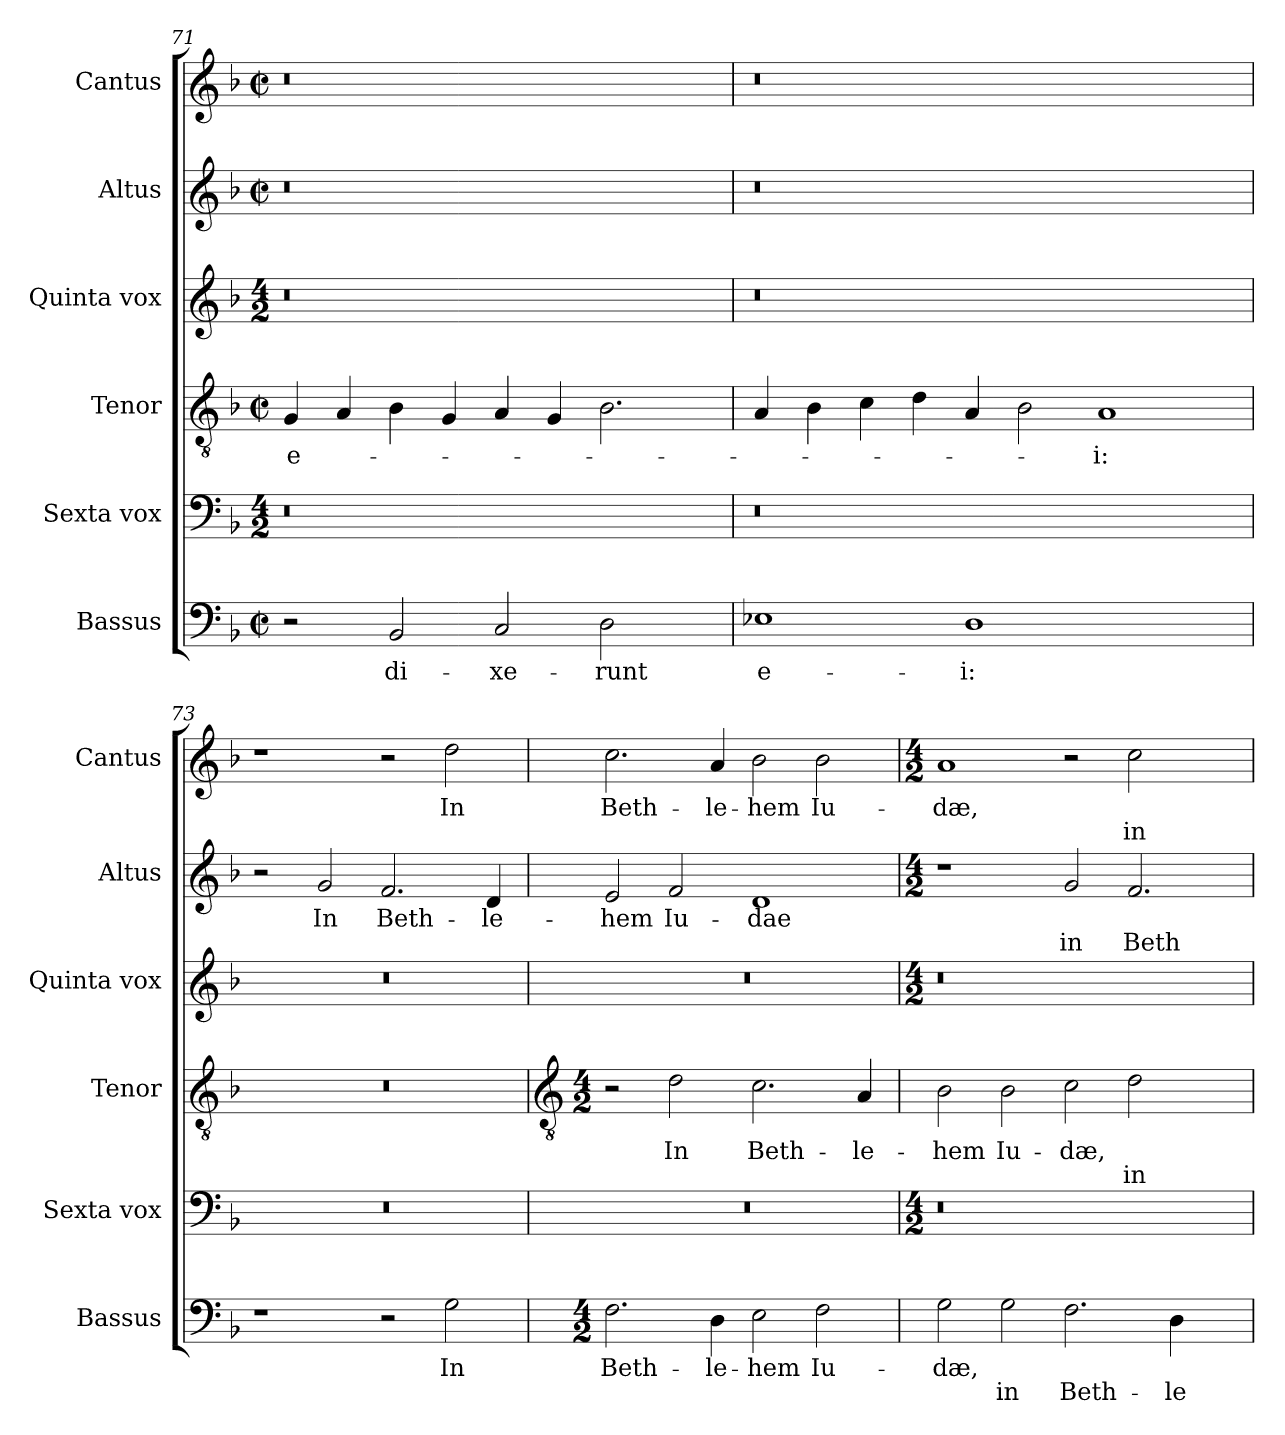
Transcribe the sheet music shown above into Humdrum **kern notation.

**kern	**text	**text	**kern	**kern	**text	**text	**kern	**kern	**text	**text	**kern	**text	**text
*part6	*part6	*part6	*part5	*part4	*part4	*part4	*part3	*part2	*part2	*part2	*part1	*part1	*part1
*staff6	*staff6	*staff6	*staff5	*staff4	*staff4	*staff4	*staff3	*staff2	*staff2	*staff2	*staff1	*staff1	*staff1
*I"Bassus	*	*	*I"Sexta vox	*I"Tenor	*	*	*I"Quinta vox	*I"Altus	*	*	*I"Cantus	*	*
*I'Bassus	*	*	*I'Sexta vox	*I'Tenor	*	*	*I'Quinta vox	*I'Altus	*	*	*I'Cantus	*	*
*clefF4	*	*	*clefF4	*clefGv2	*	*	*clefG2	*clefG2	*	*	*clefG2	*	*
*k[b-]	*	*	*k[b-]	*k[b-]	*	*	*k[b-]	*k[b-]	*	*	*k[b-]	*	*
*F:	*	*	*F:	*F:	*	*	*F:	*F:	*	*	*F:	*	*
*M4/2	*	*	*M4/2	*M4/2	*	*	*M4/2	*M4/2	*	*	*M4/2	*	*
*met(c|)	*	*	*	*met(c|)	*	*	*	*met(c|)	*	*	*met(c|)	*	*
=71	=71	=71	=71	=71	=71	=71	=71	=71	=71	=71	=71	=71	=71
!	!	!	!	!	!LO:LY:b	!	!	!	!	!	!	!	!
2r	.	.	0r	4G	e-	.	0r	0r	.	.	0r	.	.
.	.	.	.	4A	.	.	.	.	.	.	.	.	.
!	!LO:LY:b	!	!	!	!	!	!	!	!	!	!	!	!
2BB-	di-	.	.	4B-	.	.	.	.	.	.	.	.	.
.	.	.	.	4G	.	.	.	.	.	.	.	.	.
!	!LO:LY:b	!	!	!	!	!	!	!	!	!	!	!	!
2C	-xe-	.	.	4A	.	.	.	.	.	.	.	.	.
.	.	.	.	4G	.	.	.	.	.	.	.	.	.
!	!LO:LY:b	!	!	!	!	!	!	!	!	!	!	!	!
2D	-runt	.	.	2.B-	.	.	.	.	.	.	.	.	.
4ryy	.	.	4ryy	.	.	.	4ryy	4ryy	.	.	4ryy	.	.
=72	=72	=72	=72	=72	=72	=72	=72	=72	=72	=72	=72	=72	=72
!	!LO:LY:b	!	!	!	!	!	!	!	!	!	!	!	!
1E-X	e-	.	0r	4A	.	.	0r	0r	.	.	0r	.	.
.	.	.	.	4B-	.	.	.	.	.	.	.	.	.
.	.	.	.	4c	.	.	.	.	.	.	.	.	.
.	.	.	.	4d	.	.	.	.	.	.	.	.	.
!	!LO:LY:b	!	!	!	!	!	!	!	!	!	!	!	!
1D	-i:	.	.	4A	.	.	.	.	.	.	.	.	.
.	.	.	.	2B-	.	.	.	.	.	.	.	.	.
!	!	!	!	!	!LO:LY:b	!	!	!	!	!	!	!	!
.	.	.	.	1A	-i:	.	.	.	.	.	.	.	.
2.ryy	.	.	2.ryy	.	.	.	2.ryy	2.ryy	.	.	2.ryy	.	.
=73	=73	=73	=73	=73	=73	=73	=73	=73	=73	=73	=73	=73	=73
1r	.	.	0r	0r	.	.	0r	2r	.	.	1r	.	.
!	!	!	!	!	!	!	!	!	!LO:LY:b	!	!	!	!
.	.	.	.	.	.	.	.	2g	In	.	.	.	.
!	!	!	!	!	!	!	!	!	!LO:LY:b	!	!	!	!
2r	.	.	.	.	.	.	.	2.f	Beth-	.	2r	.	.
!	!LO:LY:b	!	!	!	!	!	!	!	!	!	!	!LO:LY:b	!
2G	In	.	.	.	.	.	.	.	.	.	2dd	In	.
!	!	!	!	!	!	!	!	!	!LO:LY:b	!	!	!	!
.	.	.	.	.	.	.	.	4d	-le-	.	.	.	.
!!LO:LB:g=z
=74	=74	=74	=74	=74	=74	=74	=74	=74	=74	=74	=74	=74	=74
*	*	*	*	*clefGv2	*	*	*	*	*	*	*	*	*
*M4/2	*	*	*	*M4/2	*	*	*	*	*	*	*	*	*
!	!LO:LY:b	!	!	!	!	!	!	!	!LO:LY:b	!	!	!LO:LY:b	!
2.F	Beth-	.	0r	2r	.	.	0r	2e	-hem	.	2.cc	Beth-	.
!	!	!	!	!	!LO:LY:b	!	!	!	!LO:LY:b	!	!	!	!
.	.	.	.	2d	In	.	.	2f	Iu-	.	.	.	.
!	!LO:LY:b	!	!	!	!	!	!	!	!	!	!	!LO:LY:b	!
4D	-le-	.	.	.	.	.	.	.	.	.	4a	-le-	.
!	!LO:LY:b	!	!	!	!LO:LY:b	!	!	!	!LO:LY:b	!	!	!LO:LY:b	!
2E	-hem	.	.	2.c	Beth-	.	.	1d	-dae	.	2b-	-hem	.
!	!LO:LY:b	!	!	!	!	!	!	!	!	!	!	!LO:LY:b	!
2F	Iu-	.	.	.	.	.	.	.	.	.	2b-	Iu-	.
!	!	!	!	!	!LO:LY:b	!	!	!	!	!	!	!	!
.	.	.	.	4A	-le-	.	.	.	.	.	.	.	.
!!LO:LB:g=z
=75	=75	=75	=75	=75	=75	=75	=75	=75	=75	=75	=75	=75	=75
*	*	*	*M4/2	*	*	*	*M4/2	*M4/2	*	*	*M4/2	*	*
!	!LO:LY:b	!	!	!	!LO:LY:b	!	!	!	!	!	!	!LO:LY:b	!
2G	-dæ,	.	0r	2B-	-hem	.	0r	1r	.	.	1a	-dæ,	.
!	!	!LO:LY:b	!	!	!LO:LY:b	!	!	!	!	!	!	!	!
2G	.	in	.	2B-	Iu-	.	.	.	.	.	.	.	.
!	!	!LO:LY:b	!	!	!LO:LY:b	!	!	!	!	!LO:LY:b	!	!	!
2.F	.	Beth-	.	2c	-dæ,	.	.	2g	.	in	2r	.	.
!	!	!	!	!	!	!LO:LY:b	!	!	!	!LO:LY:b	!	!	!LO:LY:b
.	.	.	.	2d	.	in	.	2.f	.	Beth-	2cc	.	in
!	!	!LO:LY:b	!	!	!	!	!	!	!	!	!	!	!
4D	.	-le-	.	.	.	.	.	.	.	.	.	.	.
4ryy	.	.	4ryy	4ryy	.	.	4ryy	.	.	.	4ryy	.	.
=	=	=	=	=	=	=	=	=	=	=	=	=	=
*-	*-	*-	*-	*-	*-	*-	*-	*-	*-	*-	*-	*-	*-
